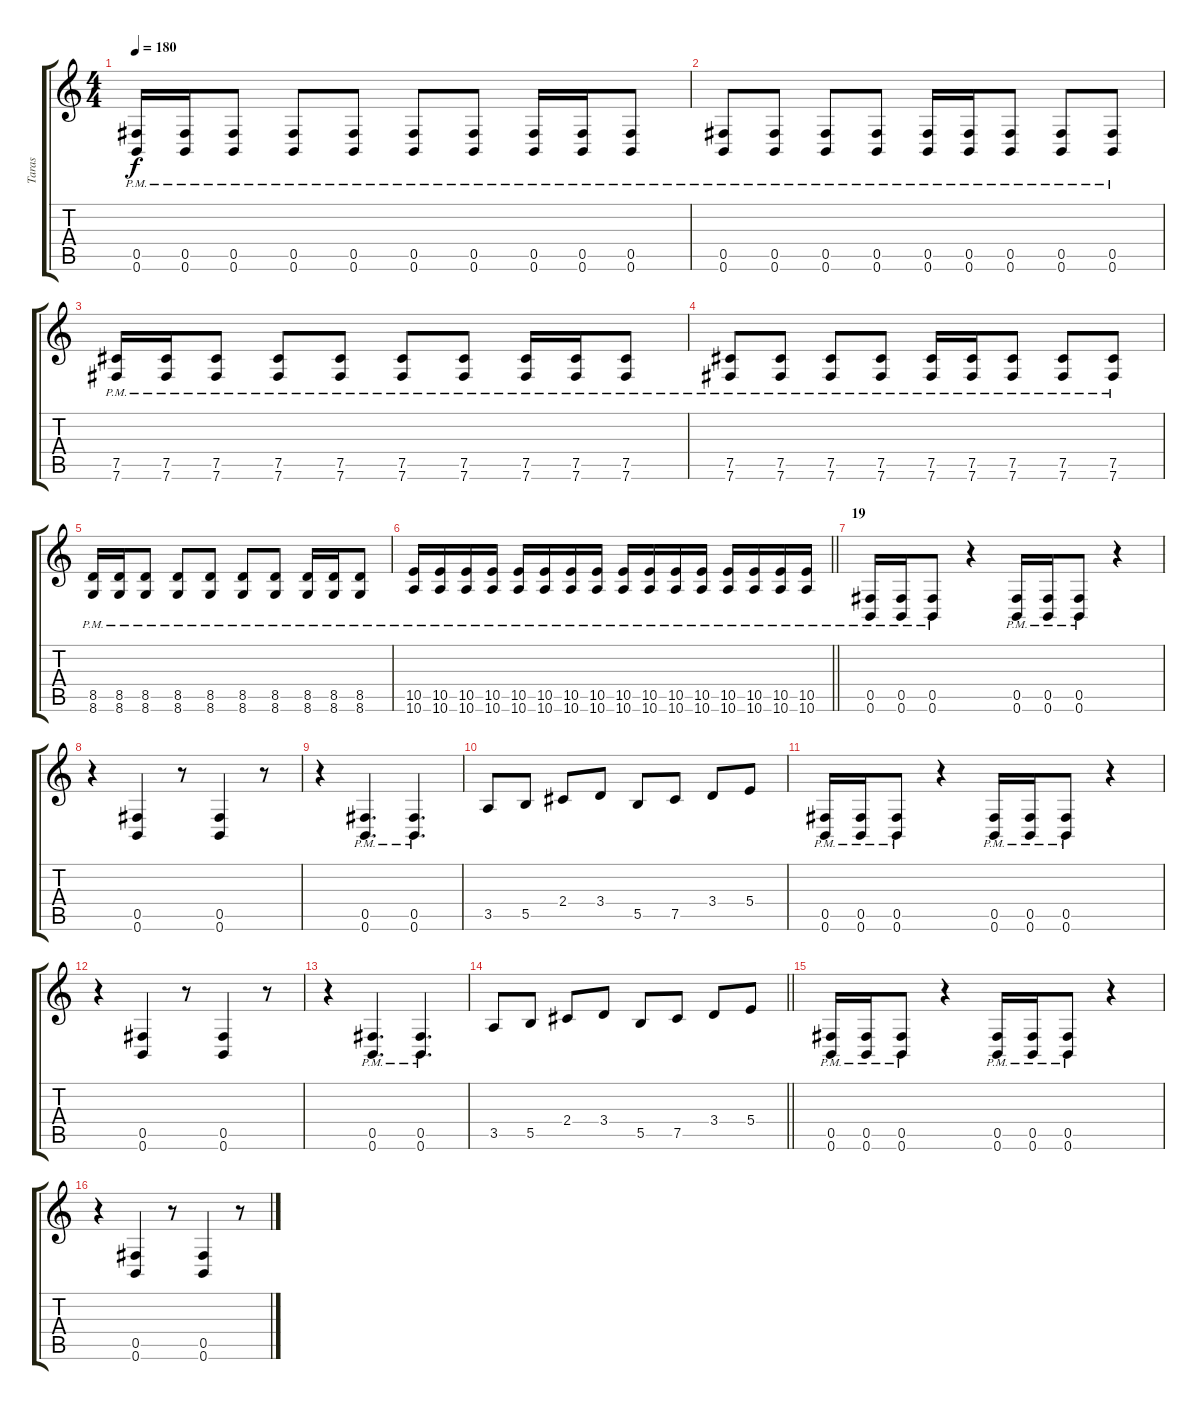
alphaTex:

\track ("Taras" "Taras") {instrument overdrivenguitar}
\staff {score tabs}
\tuning (Db4 Ab3 E3 B2 Gb2 B1) {hide}
\ts (4 4)
\tempo 180
\clef g2
\ks c
(0.5{pm} 0.6{pm}).16{dy f} (0.5{pm} 0.6{pm}).16 (0.5{pm} 0.6{pm}).8 (0.5{pm} 0.6{pm}).8 (0.5{pm} 0.6{pm}).8 (0.5{pm} 0.6{pm}).8 (0.5{pm} 0.6{pm}).8 (0.5{pm} 0.6{pm}).16 (0.5{pm} 0.6{pm}).16 (0.5{pm} 0.6{pm}).8 |
(0.5{pm} 0.6{pm}).8 (0.5{pm} 0.6{pm}).8 (0.5{pm} 0.6{pm}).8 (0.5{pm} 0.6{pm}).8 (0.5{pm} 0.6{pm}).16 (0.5{pm} 0.6{pm}).16 (0.5{pm} 0.6{pm}).8 (0.5{pm} 0.6{pm}).8 (0.5{pm} 0.6{pm}).8 |
(7.5{pm} 7.6{pm}).16 (7.5{pm} 7.6{pm}).16 (7.5{pm} 7.6{pm}).8 (7.5{pm} 7.6{pm}).8 (7.5{pm} 7.6{pm}).8 (7.5{pm} 7.6{pm}).8 (7.5{pm} 7.6{pm}).8 (7.5{pm} 7.6{pm}).16 (7.5{pm} 7.6{pm}).16 (7.5{pm} 7.6{pm}).8 |
(7.5{pm} 7.6{pm}).8 (7.5{pm} 7.6{pm}).8 (7.5{pm} 7.6{pm}).8 (7.5{pm} 7.6{pm}).8 (7.5{pm} 7.6{pm}).16 (7.5{pm} 7.6{pm}).16 (7.5{pm} 7.6{pm}).8 (7.5{pm} 7.6{pm}).8 (7.5{pm} 7.6{pm}).8 |
(8.5{pm} 8.6{pm}).16 (8.5{pm} 8.6{pm}).16 (8.5{pm} 8.6{pm}).8 (8.5{pm} 8.6{pm}).8 (8.5{pm} 8.6{pm}).8 (8.5{pm} 8.6{pm}).8 (8.5{pm} 8.6{pm}).8 (8.5{pm} 8.6{pm}).16 (8.5{pm} 8.6{pm}).16 (8.5{pm} 8.6{pm}).8 |
\barLineRight lightlight
(10.5{pm} 10.6{pm}).16 (10.5{pm} 10.6{pm}).16 (10.5{pm} 10.6{pm}).16 (10.5{pm} 10.6{pm}).16 (10.5{pm} 10.6{pm}).16 (10.5{pm} 10.6{pm}).16 (10.5{pm} 10.6{pm}).16 (10.5{pm} 10.6{pm}).16 (10.5{pm} 10.6{pm}).16 (10.5{pm} 10.6{pm}).16 (10.5{pm} 10.6{pm}).16 (10.5{pm} 10.6{pm}).16 (10.5{pm} 10.6{pm}).16 (10.5{pm} 10.6{pm}).16 (10.5{pm} 10.6{pm}).16 (10.5{pm} 10.6{pm}).16 |
\section ("" "19")
(0.5{pm} 0.6{pm}).16 (0.5{pm} 0.6{pm}).16 (0.5{pm} 0.6{pm}).8 r.4 (0.5{pm} 0.6{pm}).16 (0.5{pm} 0.6{pm}).16 (0.5{pm} 0.6{pm}).8 r.4 |
r.4 (0.5 0.6).4 r.8 (0.5 0.6).4 r.8 |
r.4 (0.5{pm} 0.6{pm}).4{d} (0.5{pm} 0.6{pm}).4{d} |
3.5.8 5.5.8 2.4.8 3.4.8 5.5.8 7.5.8 3.4.8 5.4.8 |
(0.5{pm} 0.6{pm}).16 (0.5{pm} 0.6{pm}).16 (0.5{pm} 0.6{pm}).8 r.4 (0.5{pm} 0.6{pm}).16 (0.5{pm} 0.6{pm}).16 (0.5{pm} 0.6{pm}).8 r.4 |
r.4 (0.5 0.6).4 r.8 (0.5 0.6).4 r.8 |
r.4 (0.5{pm} 0.6{pm}).4{d} (0.5{pm} 0.6{pm}).4{d} |
\barLineRight lightlight
3.5.8 5.5.8 2.4.8 3.4.8 5.5.8 7.5.8 3.4.8 5.4.8 |
(0.5{pm} 0.6{pm}).16 (0.5{pm} 0.6{pm}).16 (0.5{pm} 0.6{pm}).8 r.4 (0.5{pm} 0.6{pm}).16 (0.5{pm} 0.6{pm}).16 (0.5{pm} 0.6{pm}).8 r.4 |
r.4 (0.5 0.6).4 r.8 (0.5 0.6).4 r.8
